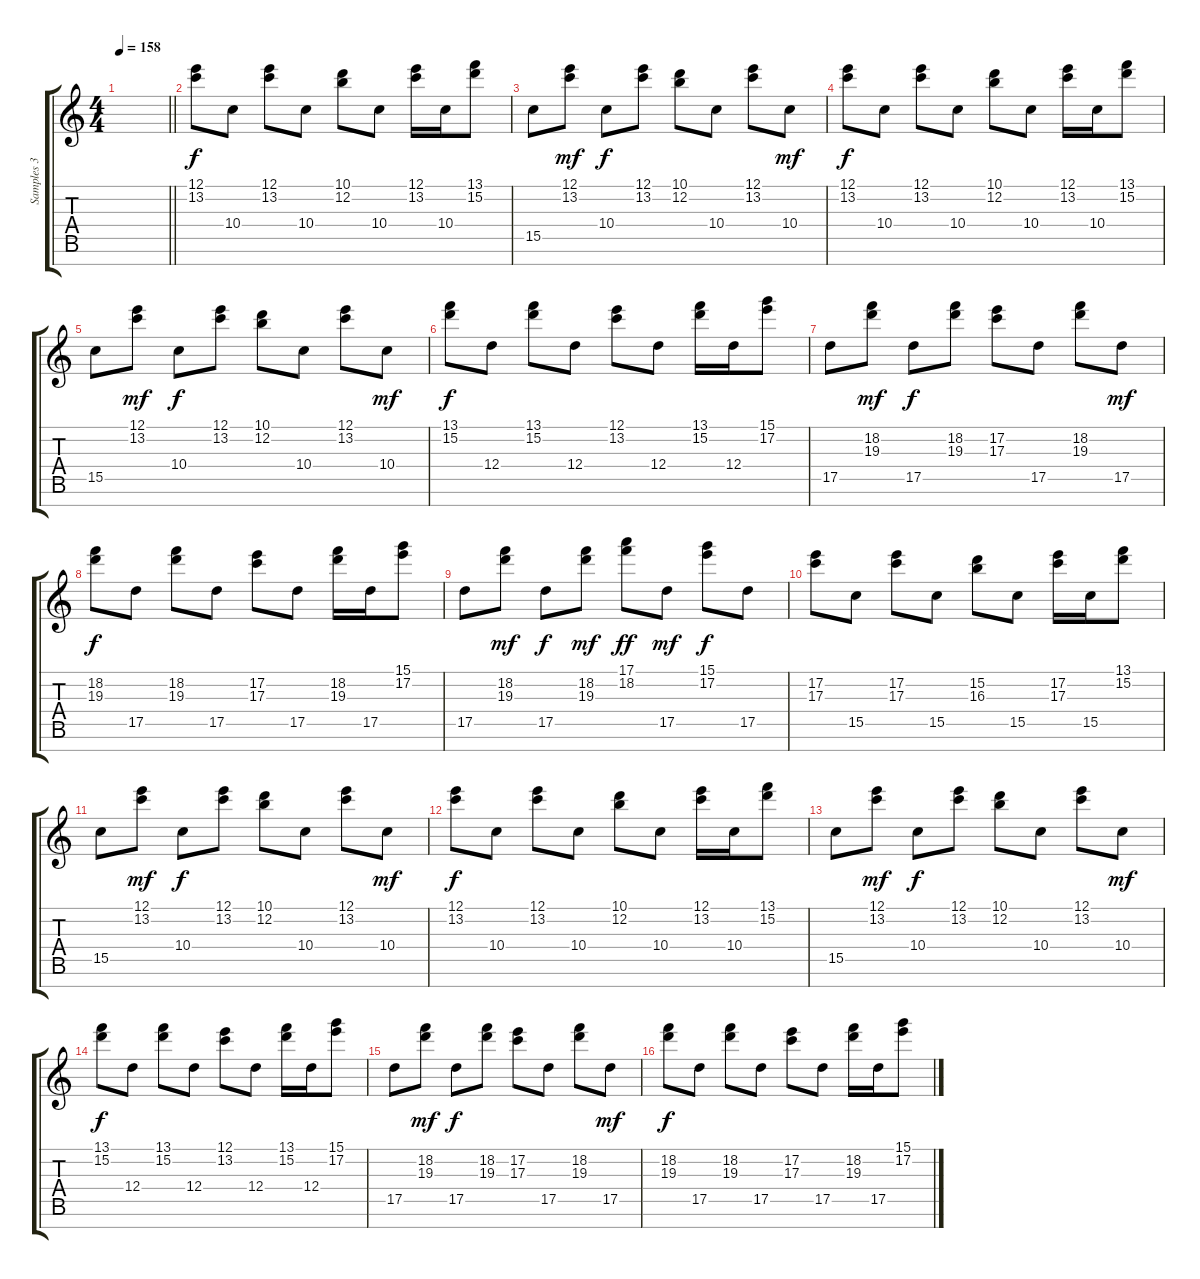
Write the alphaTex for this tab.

\track ("Samples 3" "Samples 3") {instrument synthbass1}
\staff {score tabs}
\tuning (E4 B3 G3 D3 A2 E2 B1) {hide}
\ts (4 4)
\tempo 158
\clef g2
\barLineRight lightlight
\ks c
|
\section ("" " ")
(12.1 13.2).8 10.4.8 (12.1 13.2).8 10.4.8 (10.1 12.2).8 10.4.8 (12.1 13.2).16 10.4.16 (13.1 15.2).8 |
15.5.8 (12.1 13.2).8{dy mf} 10.4.8{dy f} (12.1 13.2).8 (10.1 12.2).8 10.4.8 (12.1 13.2).8 10.4.8{dy mf} |
(12.1 13.2).8{dy f} 10.4.8 (12.1 13.2).8 10.4.8 (10.1 12.2).8 10.4.8 (12.1 13.2).16 10.4.16 (13.1 15.2).8 |
15.5.8 (12.1 13.2).8{dy mf} 10.4.8{dy f} (12.1 13.2).8 (10.1 12.2).8 10.4.8 (12.1 13.2).8 10.4.8{dy mf} |
(13.1 15.2).8{dy f} 12.4.8 (13.1 15.2).8 12.4.8 (12.1 13.2).8 12.4.8 (13.1 15.2).16 12.4.16 (15.1 17.2).8 |
17.5.8 (18.2 19.3).8{dy mf} 17.5.8{dy f} (18.2 19.3).8 (17.2 17.3).8 17.5.8 (18.2 19.3).8 17.5.8{dy mf} |
(18.2 19.3).8{dy f} 17.5.8 (18.2 19.3).8 17.5.8 (17.2 17.3).8 17.5.8 (18.2 19.3).16 17.5.16 (15.1 17.2).8 |
17.5.8 (18.2 19.3).8{dy mf} 17.5.8{dy f} (18.2 19.3).8{dy mf} (17.1 18.2).8{dy ff} 17.5.8{dy mf} (15.1 17.2).8{dy f} 17.5.8 |
(17.2 17.3).8 15.5.8 (17.2 17.3).8 15.5.8 (15.2 16.3).8 15.5.8 (17.2 17.3).16 15.5.16 (13.1 15.2).8 |
15.5.8 (12.1 13.2).8{dy mf} 10.4.8{dy f} (12.1 13.2).8 (10.1 12.2).8 10.4.8 (12.1 13.2).8 10.4.8{dy mf} |
(12.1 13.2).8{dy f} 10.4.8 (12.1 13.2).8 10.4.8 (10.1 12.2).8 10.4.8 (12.1 13.2).16 10.4.16 (13.1 15.2).8 |
15.5.8 (12.1 13.2).8{dy mf} 10.4.8{dy f} (12.1 13.2).8 (10.1 12.2).8 10.4.8 (12.1 13.2).8 10.4.8{dy mf} |
(13.1 15.2).8{dy f} 12.4.8 (13.1 15.2).8 12.4.8 (12.1 13.2).8 12.4.8 (13.1 15.2).16 12.4.16 (15.1 17.2).8 |
17.5.8 (18.2 19.3).8{dy mf} 17.5.8{dy f} (18.2 19.3).8 (17.2 17.3).8 17.5.8 (18.2 19.3).8 17.5.8{dy mf} |
(18.2 19.3).8{dy f} 17.5.8 (18.2 19.3).8 17.5.8 (17.2 17.3).8 17.5.8 (18.2 19.3).16 17.5.16 (15.1 17.2).8
